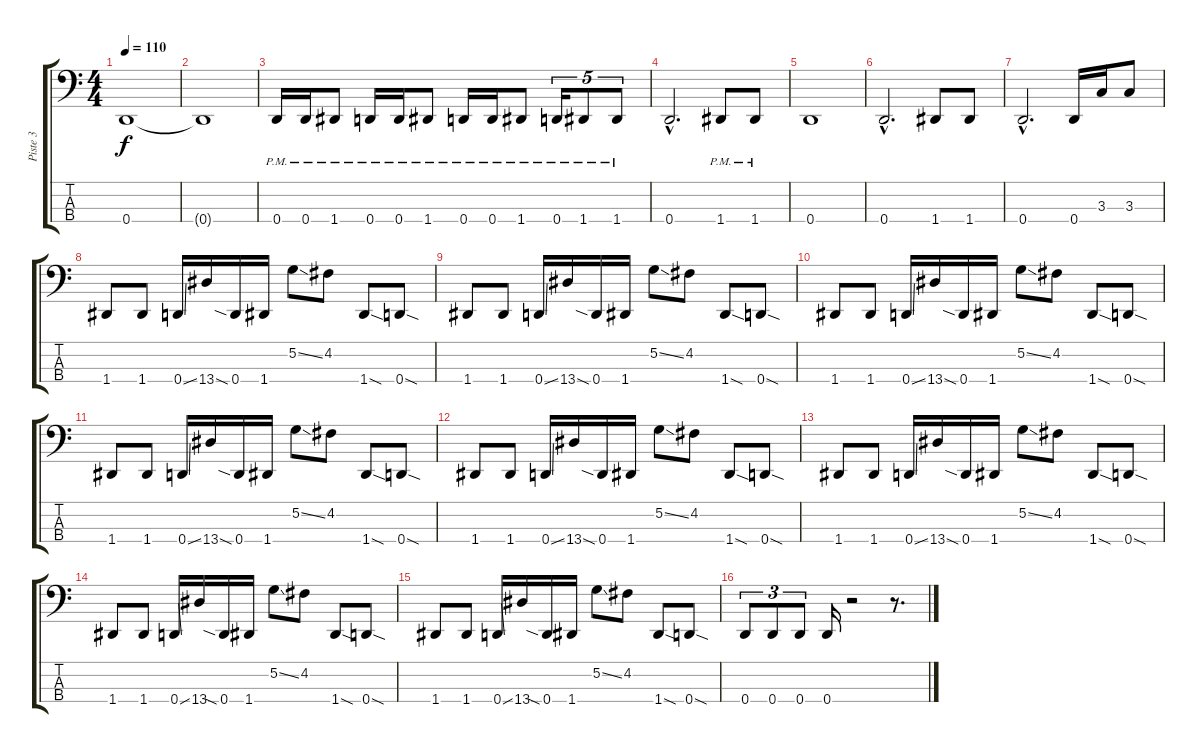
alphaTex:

\track ("Piste 3" "Piste 3") {instrument slapbass2}
\staff {score tabs}
\tuning (G2 D2 A1 D1) {hide}
\ts (4 4)
\tempo 110
\clef f4
\ks c
0.4{t}.1{dy f} |
0.4{t}.1 |
0.4{pm}.16 0.4{pm}.16 1.4{pm}.8 0.4{pm}.16 0.4{pm}.16 1.4{pm}.8 0.4{pm}.16 0.4{pm}.16 1.4{pm}.8 0.4{pm}.16{tu (5 4)} 1.4{pm}.8{tu (5 4)} 1.4{pm}.8{tu (5 4)} |
0.4{hac}.2{d} 1.4{pm}.8 1.4{pm}.8 |
0.4.1 |
0.4{hac}.2{d} 1.4.8 1.4.8 |
0.4{hac}.2{d} 0.4.16 3.3.16 3.3.8 |
1.4.8 1.4.8 0.4{ss}.16 13.4.16 0.4{sia}.16 1.4.16 5.2{ss}.8 4.2.8 1.4{sod}.8 0.4{sod}.8 |
1.4.8 1.4.8 0.4{ss}.16 13.4.16 0.4{sia}.16 1.4.16 5.2{ss}.8 4.2.8 1.4{sod}.8 0.4{sod}.8 |
1.4.8 1.4.8 0.4{ss}.16 13.4.16 0.4{sia}.16 1.4.16 5.2{ss}.8 4.2.8 1.4{sod}.8 0.4{sod}.8 |
1.4.8 1.4.8 0.4{ss}.16 13.4.16 0.4{sia}.16 1.4.16 5.2{ss}.8 4.2.8 1.4{sod}.8 0.4{sod}.8 |
1.4.8 1.4.8 0.4{ss}.16 13.4.16 0.4{sia}.16 1.4.16 5.2{ss}.8 4.2.8 1.4{sod}.8 0.4{sod}.8 |
1.4.8 1.4.8 0.4{ss}.16 13.4.16 0.4{sia}.16 1.4.16 5.2{ss}.8 4.2.8 1.4{sod}.8 0.4{sod}.8 |
1.4.8 1.4.8 0.4{ss}.16 13.4.16 0.4{sia}.16 1.4.16 5.2{ss}.8 4.2.8 1.4{sod}.8 0.4{sod}.8 |
1.4.8 1.4.8 0.4{ss}.16 13.4.16 0.4{sia}.16 1.4.16 5.2{ss}.8 4.2.8 1.4{sod}.8 0.4{sod}.8 |
0.4.8{tu (3 2)} 0.4.8{tu (3 2)} 0.4.8{tu (3 2)} 0.4.16 r.2 r.8{d}
